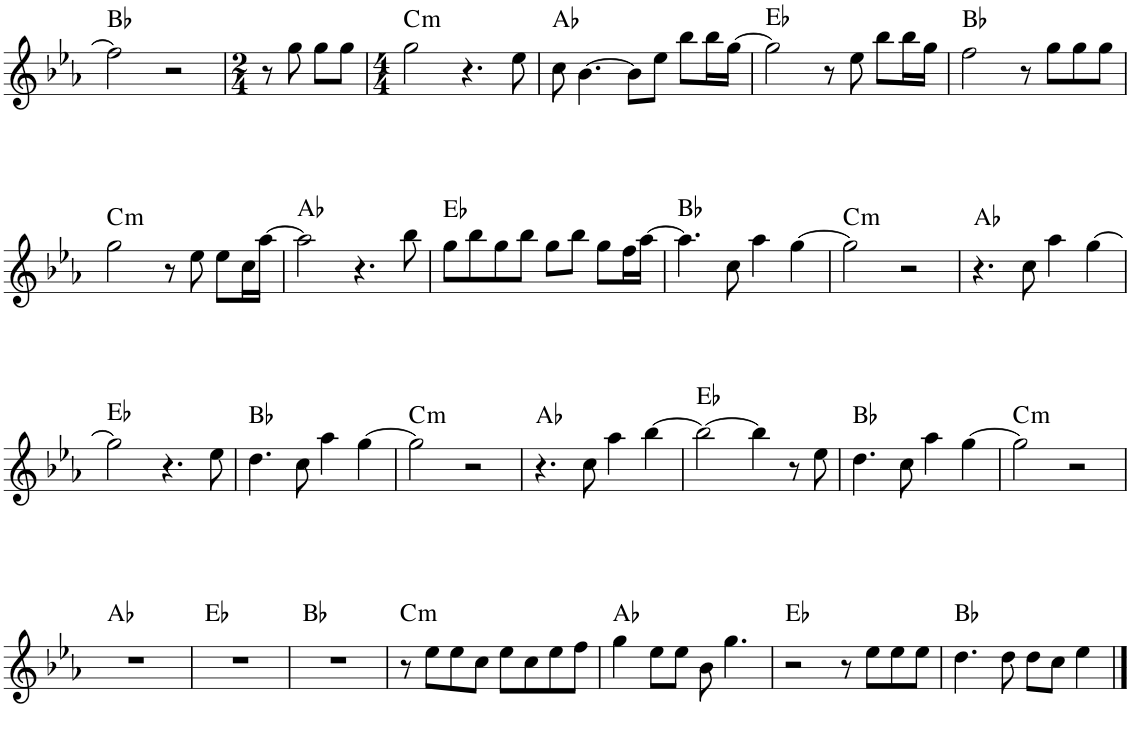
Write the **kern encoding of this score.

**kern	**harte
*part1	*part1
*staff1	*
*I"Piano	*
*I'Pno.	*
!!LO:PB:g=z
*clefG2	*
*k[b-e-a-]	*
*M4/4	*
=45	=45
2ff\]	Bb:maj
2r	.
=46	=46
*M2/4	*
8r	.
8gg\	.
8gg\L	.
8gg\J	.
=47	=47
*M4/4	*
!	!LO:H:kt=m
2gg\	C:min
4.r	.
8ee-\	.
=48	=48
8cc\	Ab:maj
[4.b-\	.
8b-\L]	.
8ee-\J	.
8bb-\L	.
16bb-\L	.
[16gg\JJ	.
=49	=49
2gg\]	Eb:maj
8r	.
8ee-\	.
8bb-\L	.
16bb-\L	.
16gg\JJ	.
=50	=50
2ff\	Bb:maj
8r	.
8gg\L	.
8gg\	.
8gg\J	.
!!LO:LB:g=z
=51	=51
!	!LO:H:kt=m
2gg\	C:min
8r	.
8ee-\	.
8ee-\L	.
16cc\L	.
[16aa-\JJ	.
=52	=52
2aa-\]	Ab:maj
4.r	.
8bb-\	.
=53	=53
8gg\L	Eb:maj
8bb-\	.
8gg\	.
8bb-\J	.
8gg\L	.
8bb-\J	.
8gg\L	.
16ff\L	.
[16aa-\JJ	.
=54	=54
4.aa-\]	Bb:maj
8cc\	.
4aa-\	.
[4gg\	.
=55	=55
!	!LO:H:kt=m
2gg\]	C:min
2r	.
=56	=56
4.r	Ab:maj
8cc\	.
4aa-\	.
[4gg\	.
!!LO:LB:g=z
=57	=57
2gg\]	Eb:maj
4.r	.
8ee-\	.
=58	=58
4.dd\	Bb:maj
8cc\	.
4aa-\	.
[4gg\	.
=59	=59
!	!LO:H:kt=m
2gg\]	C:min
2r	.
=60	=60
4.r	Ab:maj
8cc\	.
4aa-\	.
[4bb-\	.
=61	=61
2bb-\_	Eb:maj
4bb-\]	.
8r	.
8ee-\	.
=62	=62
4.dd\	Bb:maj
8cc\	.
4aa-\	.
[4gg\	.
=63	=63
!	!LO:H:kt=m
2gg\]	C:min
2r	.
!!LO:LB:g=z
=64	=64
1r	Ab:maj
=65	=65
1r	Eb:maj
=66	=66
1r	Bb:maj
=67	=67
!	!LO:H:kt=m
8r	C:min
8ee-\L	.
8ee-\	.
8cc\J	.
8ee-\L	.
8cc\	.
8ee-\	.
8ff\J	.
=68	=68
4gg\	Ab:maj
8ee-\L	.
8ee-\J	.
8b-\	.
4.gg\	.
=69	=69
2r	Eb:maj
8r	.
8ee-\L	.
8ee-\	.
8ee-\J	.
=70	=70
4.dd\	Bb:maj
8dd\	.
8dd\L	.
8cc\J	.
4ee-\	.
==	==
*-	*-
